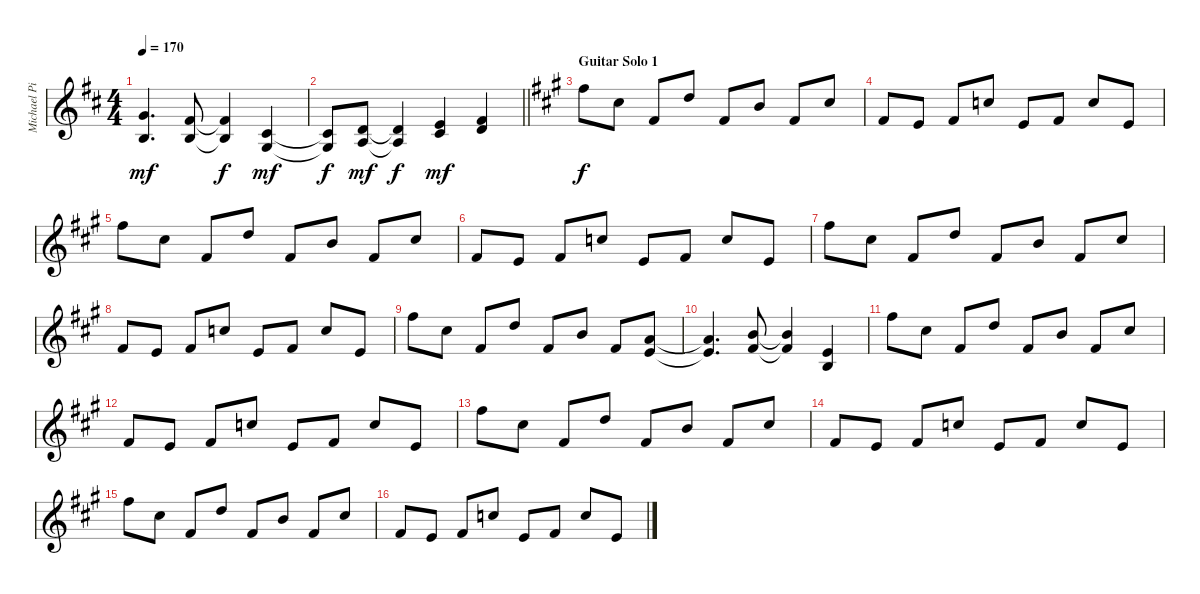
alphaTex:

\track ("Michael Pinella Strings 1" "Michael Pi") {instrument stringensemble1}
\staff {score}
\tuning (D4 A3 F3 C3 G2 D2) {hide}
\ts (4 4)
\tempo 170
\clef g2
\ks bminor
(5.1 2.2).4{d dy mf} (4.1 2.2).8 (4.1{t} 2.2{t}).4{dy f} (4.2 2.3).4{dy mf} |
\barLineRight lightlight
(4.2{t} 2.3{t}).8{dy f} (5.2 4.3).8{dy mf} (5.2{t} 4.3{t}).4{dy f} (2.1 4.2).4{dy mf} (4.1 5.2).4 |
\section ("" "Guitar Solo 1")
\ks f#minor
16.1.8{dy f volume 13 instrument synthstrings1} 16.2.8 13.3.8 17.2.8 13.3.8 14.2.8 13.3.8 16.2.8 |
13.3.8 11.3.8 13.3.8 15.2.8 11.3.8 13.3.8 15.2.8 11.3.8 |
16.1.8 16.2.8 13.3.8 17.2.8 13.3.8 14.2.8 13.3.8 16.2.8 |
13.3.8 11.3.8 13.3.8 15.2.8 11.3.8 13.3.8 15.2.8 11.3.8 |
16.1.8 16.2.8 13.3.8 17.2.8 13.3.8 14.2.8 13.3.8 16.2.8 |
13.3.8 11.3.8 13.3.8 15.2.8 11.3.8 13.3.8 15.2.8 11.3.8 |
16.1.8 16.2.8 13.3.8 17.2.8 13.3.8 14.2.8 13.3.8 (12.2 11.3).8 |
(12.2{t} 11.3{t}).4{d} (14.2 13.3).8 (14.2{t} 13.3{t}).4 (11.3 11.4).4 |
16.1.8 16.2.8 13.3.8 17.2.8 13.3.8 14.2.8 13.3.8 16.2.8 |
13.3.8 11.3.8 13.3.8 15.2.8 11.3.8 13.3.8 15.2.8 11.3.8 |
16.1.8 16.2.8 13.3.8 17.2.8 13.3.8 14.2.8 13.3.8 16.2.8 |
13.3.8 11.3.8 13.3.8 15.2.8 11.3.8 13.3.8 15.2.8 11.3.8 |
16.1.8 16.2.8 13.3.8 17.2.8 13.3.8 14.2.8 13.3.8 16.2.8 |
13.3.8 11.3.8 13.3.8 15.2.8 11.3.8 13.3.8 15.2.8 11.3.8
